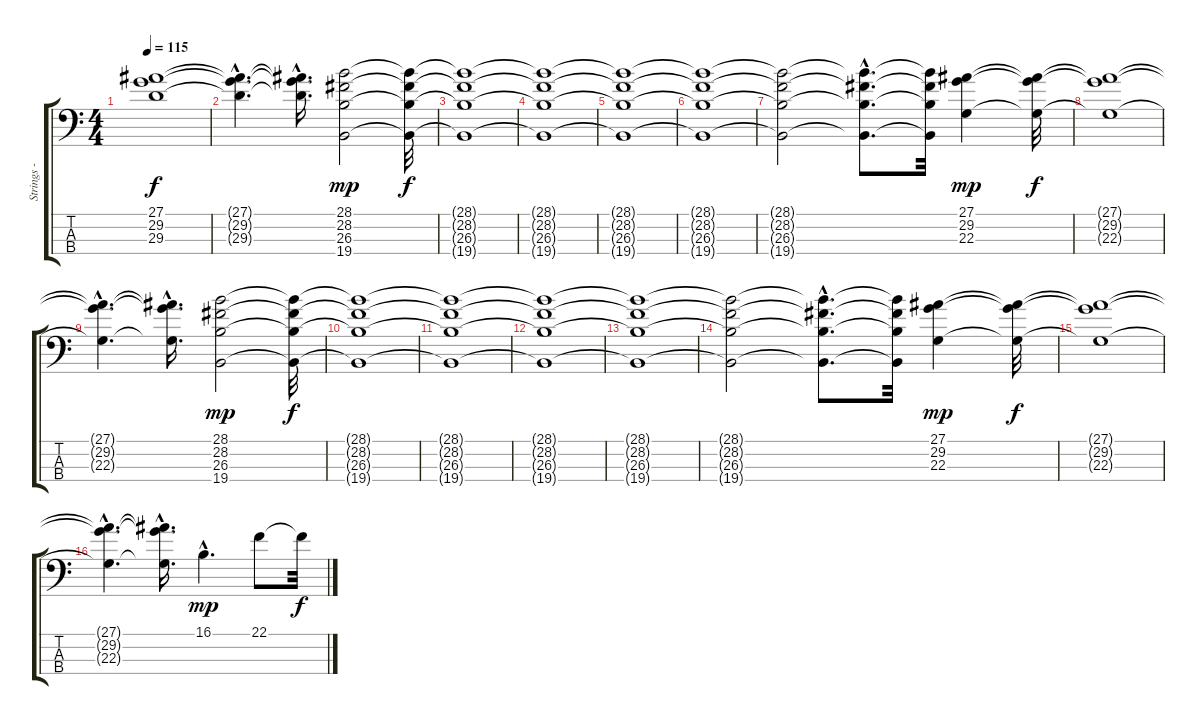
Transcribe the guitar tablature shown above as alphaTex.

\track ("Strings - Sherinian" "Strings - ") {instrument stringensemble1}
\staff {score tabs}
\tuning (G2 D2 A1 E1) {hide}
\ts (4 4)
\tempo 115
\clef f4
\ks c
(27.1{t} 29.2{t} 29.3{t}).1{dy f} |
(27.1{hac t} 29.2{hac t} 29.3{hac t}).4{d} (27.1{hac t} 29.2{hac t} 29.3{hac t}).16{d} (28.1 28.2 26.3 19.4).2{dy mp} (28.1{t} 28.2{t} 26.3{t} 19.4{t}).32{dy f} |
(28.1{t} 28.2{t} 26.3{t} 19.4{t}).1 |
(28.1{t} 28.2{t} 26.3{t} 19.4{t}).1 |
(28.1{t} 28.2{t} 26.3{t} 19.4{t}).1 |
(28.1{t} 28.2{t} 26.3{t} 19.4{t}).1 |
(28.1{t} 28.2{t} 26.3{t} 19.4{t}).2 (28.1{hac t} 28.2{hac t} 26.3{hac t} 19.4{hac t}).8{d} (28.1{t} 28.2{t} 26.3{t} 19.4{t}).32 (27.1 29.2 22.3).4{dy mp} (27.1{t} 29.2{t} 22.3{t}).32{dy f} |
(27.1{t} 29.2{t} 22.3{t}).1 |
(27.1{hac t} 29.2{hac t} 22.3{hac t}).4{d} (27.1{hac t} 29.2{hac t} 22.3{hac t}).16{d} (28.1 28.2 26.3 19.4).2{dy mp} (28.1{t} 28.2{t} 26.3{t} 19.4{t}).32{dy f} |
(28.1{t} 28.2{t} 26.3{t} 19.4{t}).1 |
(28.1{t} 28.2{t} 26.3{t} 19.4{t}).1 |
(28.1{t} 28.2{t} 26.3{t} 19.4{t}).1 |
(28.1{t} 28.2{t} 26.3{t} 19.4{t}).1 |
(28.1{t} 28.2{t} 26.3{t} 19.4{t}).2 (28.1{hac t} 28.2{hac t} 26.3{hac t} 19.4{hac t}).8{d} (28.1{t} 28.2{t} 26.3{t} 19.4{t}).32 (27.1 29.2 22.3).4{dy mp} (27.1{t} 29.2{t} 22.3{t}).32{dy f} |
(27.1{t} 29.2{t} 22.3{t}).1 |
(27.1{hac t} 29.2{hac t} 22.3{hac t}).4{d} (27.1{hac t} 29.2{hac t} 22.3{hac t}).16{d} 16.1{hac}.4{d dy mp} 22.1.8 22.1{t}.32{dy f}
